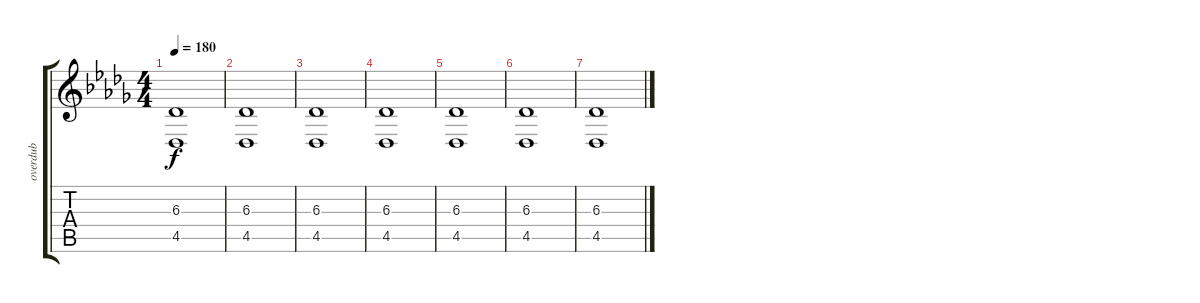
\track ("overdub" "overdub") {instrument fx6goblins}
\staff {score tabs}
\tuning (E4 B3 G3 D3 A2 E2) {hide}
\ts (4 4)
\tempo 180
\clef g2
\ks db
(6.3 4.5).1{dy f} |
(6.3 4.5).1 |
(6.3 4.5).1 |
(6.3 4.5).1 |
(6.3 4.5).1 |
(6.3 4.5).1 |
(6.3 4.5).1
